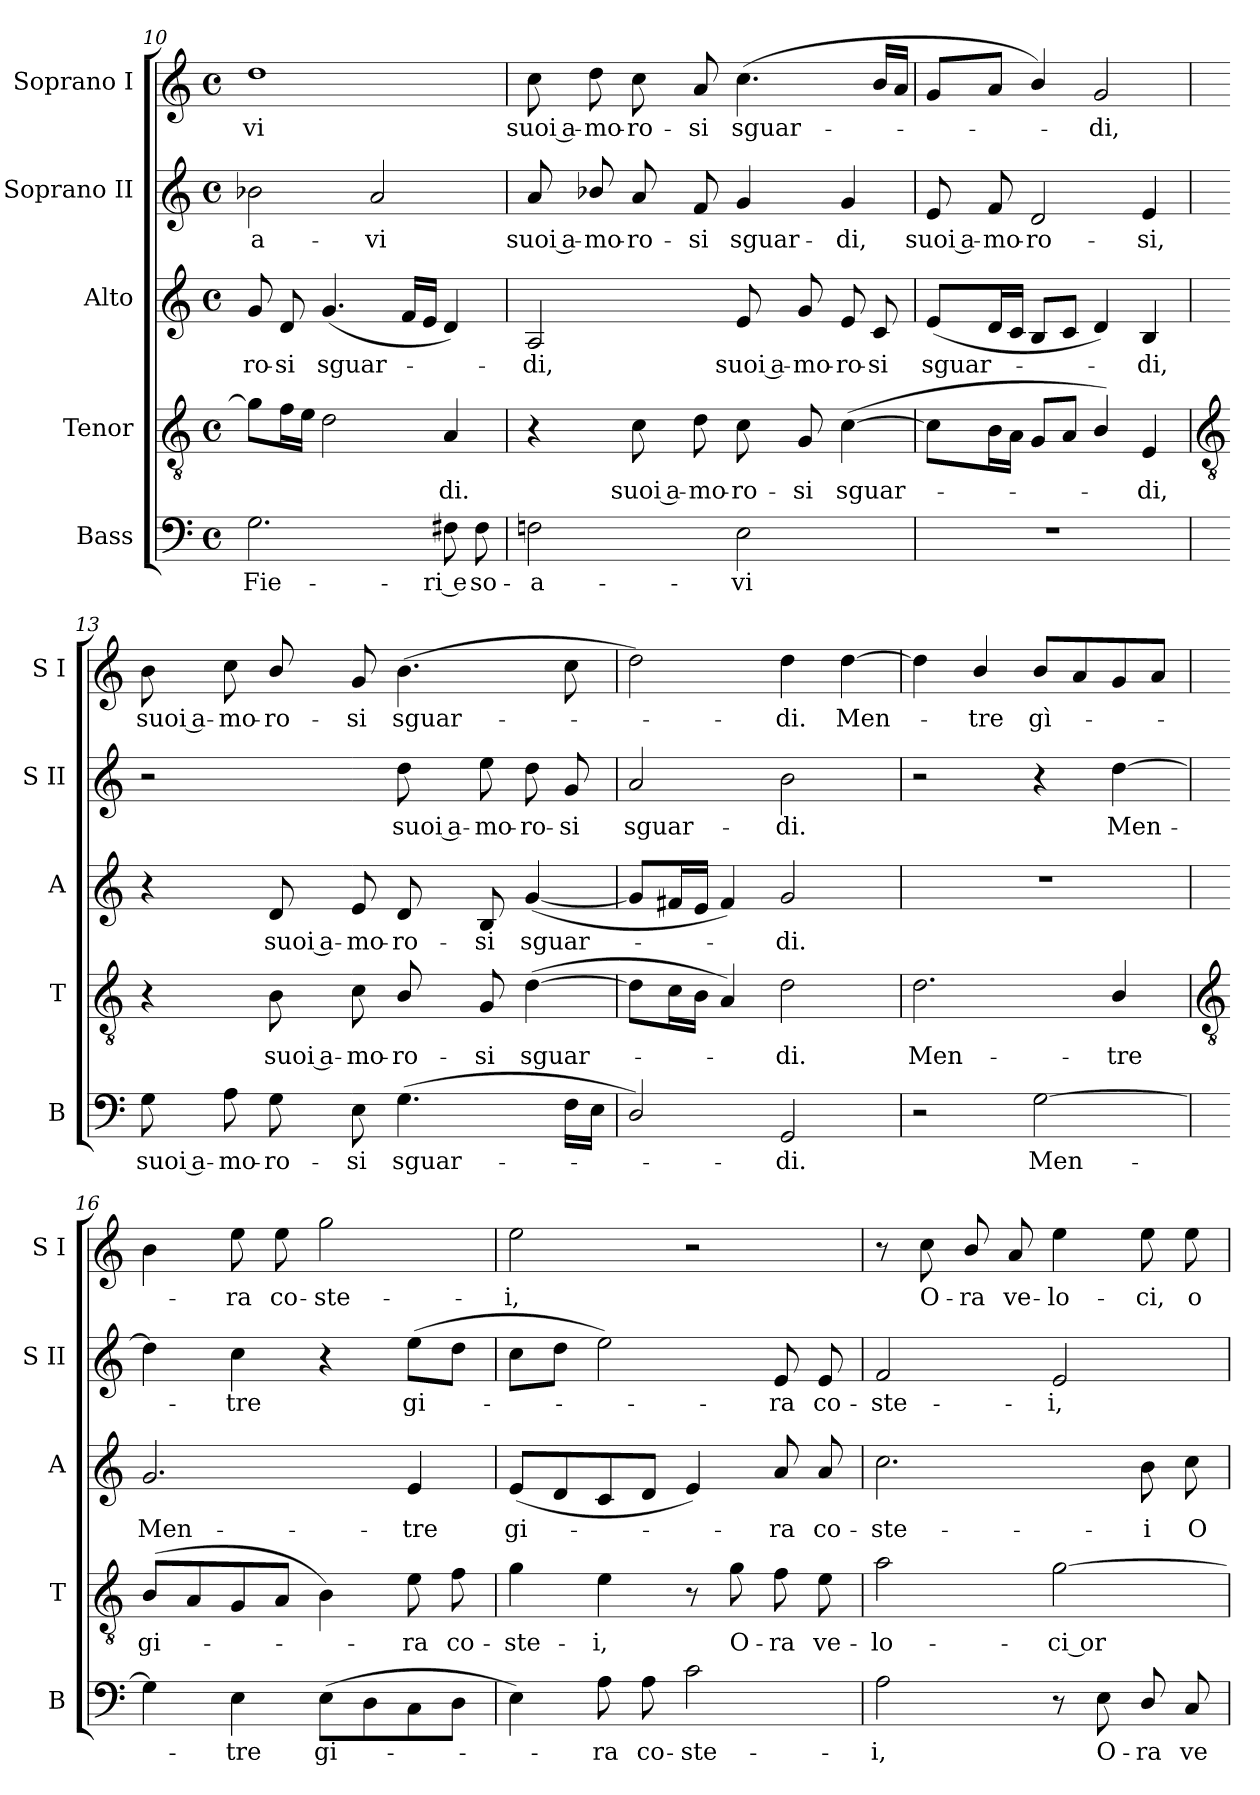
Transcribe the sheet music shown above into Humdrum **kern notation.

**kern	**text	**kern	**text	**kern	**text	**kern	**text	**kern	**text
*part5	*part5	*part4	*part4	*part3	*part3	*part2	*part2	*part1	*part1
*staff5	*staff5	*staff4	*staff4	*staff3	*staff3	*staff2	*staff2	*staff1	*staff1
*I"Bass	*	*I"Tenor	*	*I"Alto	*	*I"Soprano II	*	*I"Soprano I	*
*I'B	*	*I'T	*	*I'A	*	*I'S II	*	*I'S I	*
!!LO:LB:g=z
*clefF4	*	*clefGv2	*	*clefG2	*	*clefG2	*	*clefG2	*
*k[]	*	*k[]	*	*k[]	*	*k[]	*	*k[]	*
*C:	*	*C:	*	*C:	*	*C:	*	*C:	*
*M4/4	*	*M4/4	*	*M4/4	*	*M4/4	*	*M4/4	*
*met(c)	*	*met(c)	*	*met(c)	*	*met(c)	*	*met(c)	*
=10	=10	=10	=10	=10	=10	=10	=10	=10	=10
!	!LO:LY:b	!	!	!	!LO:LY:b	!	!LO:LY:b	!	!LO:LY:b
2.G	Fie-	8gL]	.	8g	-ro-	2b-X	-a-	1dd	-vi
!	!	!	!	!	!LO:LY:b	!	!	!	!
.	.	16fL	.	8d	-si	.	.	.	.
.	.	16eJJ	.	.	.	.	.	.	.
!	!	!	!	!	!LO:LY:b	!	!	!	!
.	.	2d	.	(<4.g	sguar-	.	.	.	.
!	!	!	!	!	!	!	!LO:LY:b	!	!
.	.	.	.	.	.	2a	-vi	.	.
.	.	.	.	16fLL	.	.	.	.	.
.	.	.	.	16eJJ	.	.	.	.	.
!	!LO:LY:b	!	!LO:LY:b	!	!	!	!	!	!
8F#X	-ri e	4A	di.	4d)	.	.	.	.	.
!	!LO:LY:b	!	!	!	!	!	!	!	!
8F#	so-	.	.	.	.	.	.	.	.
=11	=11	=11	=11	=11	=11	=11	=11	=11	=11
!	!LO:LY:b	!	!	!	!LO:LY:b	!	!LO:LY:b	!	!LO:LY:b
2Fn	-a-	4r	.	2A	di,	8a	suoi a-	8cc	suoi a-
!	!	!	!	!	!	!	!LO:LY:b	!	!LO:LY:b
.	.	.	.	.	.	8b-X/	-mo-	8dd	-mo-
!	!	!	!LO:LY:b	!	!	!	!LO:LY:b	!	!LO:LY:b
.	.	8c	suoi a-	.	.	8a	-ro-	8cc	-ro-
!	!	!	!LO:LY:b	!	!	!	!LO:LY:b	!	!LO:LY:b
.	.	8d	-mo-	.	.	8f	-si	8a	-si
!	!LO:LY:b	!	!LO:LY:b	!	!LO:LY:b	!	!LO:LY:b	!	!LO:LY:b
2E	-vi	8c	-ro-	8e	suoi a-	4g	sguar-	(<4.cc	sguar-
!	!	!	!LO:LY:b	!	!LO:LY:b	!	!	!	!
.	.	8G	-si	8g	-mo-	.	.	.	.
!	!	!	!LO:LY:b	!	!LO:LY:b	!	!LO:LY:b	!	!
.	.	(<[4c	sguar-	8e	-ro-	4g	-di,	.	.
!	!	!	!	!	!LO:LY:b	!	!	!	!
.	.	.	.	8c	-si	.	.	16bLL	.
.	.	.	.	.	.	.	.	16aJJ	.
=12	=12	=12	=12	=12	=12	=12	=12	=12	=12
!	!	!	!	!	!LO:LY:b	!	!LO:LY:b	!	!
1r	.	8cL]	.	(<8eL	sguar-	8e	suoi a-	8gL	.
!	!	!	!	!	!	!	!LO:LY:b	!	!
.	.	16BL	.	16dL	.	8f	-mo-	8aJ	.
.	.	16AJJ	.	16cJJ	.	.	.	.	.
!	!	!	!	!	!	!	!LO:LY:b	!	!
.	.	8GL	.	8BL	.	2d	-ro-	4b/)	.
.	.	8AJ	.	8cJ	.	.	.	.	.
!	!	!	!	!	!	!	!	!	!LO:LY:b
.	.	4B/)	.	4d)	.	.	.	2g	di,
!	!	!	!LO:LY:b	!	!LO:LY:b	!	!LO:LY:b	!	!
.	.	4E	di,	4B	di,	4e	-si,	.	.
!!LO:LB:g=z
=13	=13	=13	=13	=13	=13	=13	=13	=13	=13
*	*	*clefGv2	*	*	*	*	*	*	*
!	!LO:LY:b	!	!	!	!	!	!	!	!LO:LY:b
8G	suoi a-	4r	.	4r	.	2r	.	8b	suoi a-
!	!LO:LY:b	!	!	!	!	!	!	!	!LO:LY:b
8A	-mo-	.	.	.	.	.	.	8cc	-mo-
!	!LO:LY:b	!	!LO:LY:b	!	!LO:LY:b	!	!	!	!LO:LY:b
8G	-ro-	8B	suoi a-	8d	suoi a-	.	.	8b/	-ro-
!	!LO:LY:b	!	!LO:LY:b	!	!LO:LY:b	!	!	!	!LO:LY:b
8E	-si	8c	-mo-	8e	-mo-	.	.	8g	-si
!	!LO:LY:b	!	!LO:LY:b	!	!LO:LY:b	!	!LO:LY:b	!	!LO:LY:b
(>4.G	sguar-	8B/	-ro-	8d	-ro-	8dd	suoi a-	(>4.b	sguar-
!	!	!	!LO:LY:b	!	!LO:LY:b	!	!LO:LY:b	!	!
.	.	8G	-si	8B	-si	8ee	-mo-	.	.
!	!	!	!LO:LY:b	!	!LO:LY:b	!	!LO:LY:b	!	!
.	.	(>[4d	sguar-	(<[4g	sguar-	8dd	-ro-	.	.
!	!	!	!	!	!	!	!LO:LY:b	!	!
16FLL	.	.	.	.	.	8g	-si	8cc	.
16EJJ	.	.	.	.	.	.	.	.	.
=14	=14	=14	=14	=14	=14	=14	=14	=14	=14
!	!	!	!	!	!	!	!LO:LY:b	!	!
2D/)	.	8dL]	.	8gL]	.	2a	sguar-	2dd)	.
.	.	16cL	.	16f#XL	.	.	.	.	.
.	.	16BJJ	.	16eJJ	.	.	.	.	.
.	.	4A)	.	4f#)	.	.	.	.	.
!	!LO:LY:b	!	!LO:LY:b	!	!LO:LY:b	!	!LO:LY:b	!	!LO:LY:b
2GG	di.	2d	di.	2g	di.	2b	-di.	4dd	di.
!	!	!	!	!	!	!	!	!	!LO:LY:b
.	.	.	.	.	.	.	.	[4dd	Men-
=15	=15	=15	=15	=15	=15	=15	=15	=15	=15
!	!	!	!LO:LY:b	!	!	!	!	!	!
2r	.	2.d	Men-	1r	.	2r	.	4dd]	.
!	!	!	!	!	!	!	!	!	!LO:LY:b
.	.	.	.	.	.	.	.	4b/	tre
!	!LO:LY:b	!	!	!	!	!	!	!	!LO:LY:b
[2G	Men-	.	.	.	.	4r	.	8bL	gì-
.	.	.	.	.	.	.	.	8a	.
!	!	!	!LO:LY:b	!	!	!	!LO:LY:b	!	!
.	.	4B/	-tre	.	.	[4dd	Men-	8g	.
.	.	.	.	.	.	.	.	8aJ	.
!!LO:LB:g=z
=16	=16	=16	=16	=16	=16	=16	=16	=16	=16
*	*	*clefGv2	*	*	*	*	*	*	*
!	!	!	!LO:LY:b	!	!LO:LY:b	!	!	!	!
4G]	.	(<8BL	gi-	2.g	Men-	4dd]	.	4b	.
.	.	8A	.	.	.	.	.	.	.
!	!LO:LY:b	!	!	!	!	!	!LO:LY:b	!	!LO:LY:b
4E	tre	8G	.	.	.	4cc	tre	8ee	ra
!	!	!	!	!	!	!	!	!	!LO:LY:b
.	.	8AJ	.	.	.	.	.	8ee	co-
!	!LO:LY:b	!	!	!	!	!	!	!	!LO:LY:b
(>8EL	gi-	4B)	.	.	.	4r	.	2gg	-ste-
8D	.	.	.	.	.	.	.	.	.
!	!	!	!LO:LY:b	!	!LO:LY:b	!	!LO:LY:b	!	!
8C	.	8e	ra	4e	-tre	(>8eeL	gi-	.	.
!	!	!	!LO:LY:b	!	!	!	!	!	!
8DJ	.	8f	co-	.	.	8ddJ	.	.	.
=17	=17	=17	=17	=17	=17	=17	=17	=17	=17
!	!	!	!LO:LY:b	!	!LO:LY:b	!	!	!	!LO:LY:b
4E)	.	4g	-ste-	(<8eL	gi-	8ccL	.	2ee	-i,
.	.	.	.	8d	.	8ddJ	.	.	.
!	!LO:LY:b	!	!LO:LY:b	!	!	!	!	!	!
8A	ra	4e	-i,	8c	.	2ee)	.	.	.
!	!LO:LY:b	!	!	!	!	!	!	!	!
8A	co-	.	.	8dJ	.	.	.	.	.
!	!LO:LY:b	!	!	!	!	!	!	!	!
2c	-ste-	8r	.	4e)	.	.	.	2r	.
!	!	!	!LO:LY:b	!	!	!	!	!	!
.	.	8g	O-	.	.	.	.	.	.
!	!	!	!LO:LY:b	!	!LO:LY:b	!	!LO:LY:b	!	!
.	.	8f	-ra	8a	ra	8e	ra	.	.
!	!	!	!LO:LY:b	!	!LO:LY:b	!	!LO:LY:b	!	!
.	.	8e	ve-	8a	co-	8e	co-	.	.
=18	=18	=18	=18	=18	=18	=18	=18	=18	=18
!	!LO:LY:b	!	!LO:LY:b	!	!LO:LY:b	!	!LO:LY:b	!	!
2A	-i,	2a	-lo-	2.cc	-ste-	2f	-ste-	8r	.
!	!	!	!	!	!	!	!	!	!LO:LY:b
.	.	.	.	.	.	.	.	8cc	O-
!	!	!	!	!	!	!	!	!	!LO:LY:b
.	.	.	.	.	.	.	.	8b/	-ra
!	!	!	!	!	!	!	!	!	!LO:LY:b
.	.	.	.	.	.	.	.	8a	ve-
!	!	!	!LO:LY:b	!	!	!	!LO:LY:b	!	!LO:LY:b
8r	.	[2g	-ci or	.	.	2e	-i,	4ee	-lo-
!	!LO:LY:b	!	!	!	!	!	!	!	!
8E	O-	.	.	.	.	.	.	.	.
!	!LO:LY:b	!	!	!	!LO:LY:b	!	!	!	!LO:LY:b
8D/	-ra	.	.	8b	-i	.	.	8ee	-ci,
!	!LO:LY:b	!	!	!	!LO:LY:b	!	!	!	!LO:LY:b
8C	ve-	.	.	8cc	O-	.	.	8ee	o-
=	=	=	=	=	=	=	=	=	=
*-	*-	*-	*-	*-	*-	*-	*-	*-	*-
